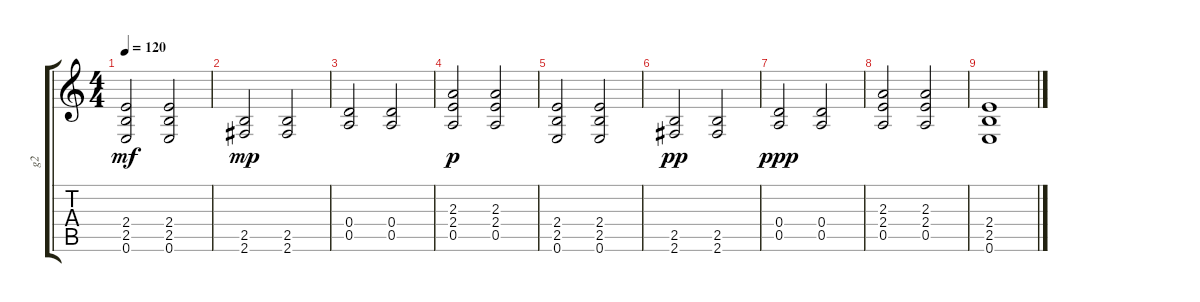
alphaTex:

\track ("g2" "g2") {instrument overdrivenguitar}
\staff {score tabs}
\tuning (E4 B3 G3 D3 A2 E2) {hide}
\ts (4 4)
\tempo 120
\clef g2
\ks c
(2.4 2.5 0.6).2{dy mf} (2.4 2.5 0.6).2 |
(2.5 2.6).2{dy mp} (2.5 2.6).2 |
(0.4 0.5).2 (0.4 0.5).2 |
(2.3 2.4 0.5).2{dy p} (2.3 2.4 0.5).2 |
(2.4 2.5 0.6).2 (2.4 2.5 0.6).2 |
(2.5 2.6).2{dy pp} (2.5 2.6).2 |
(0.4 0.5).2{dy ppp} (0.4 0.5).2 |
(2.3 2.4 0.5).2 (2.3 2.4 0.5).2 |
(2.4 2.5 0.6).1
